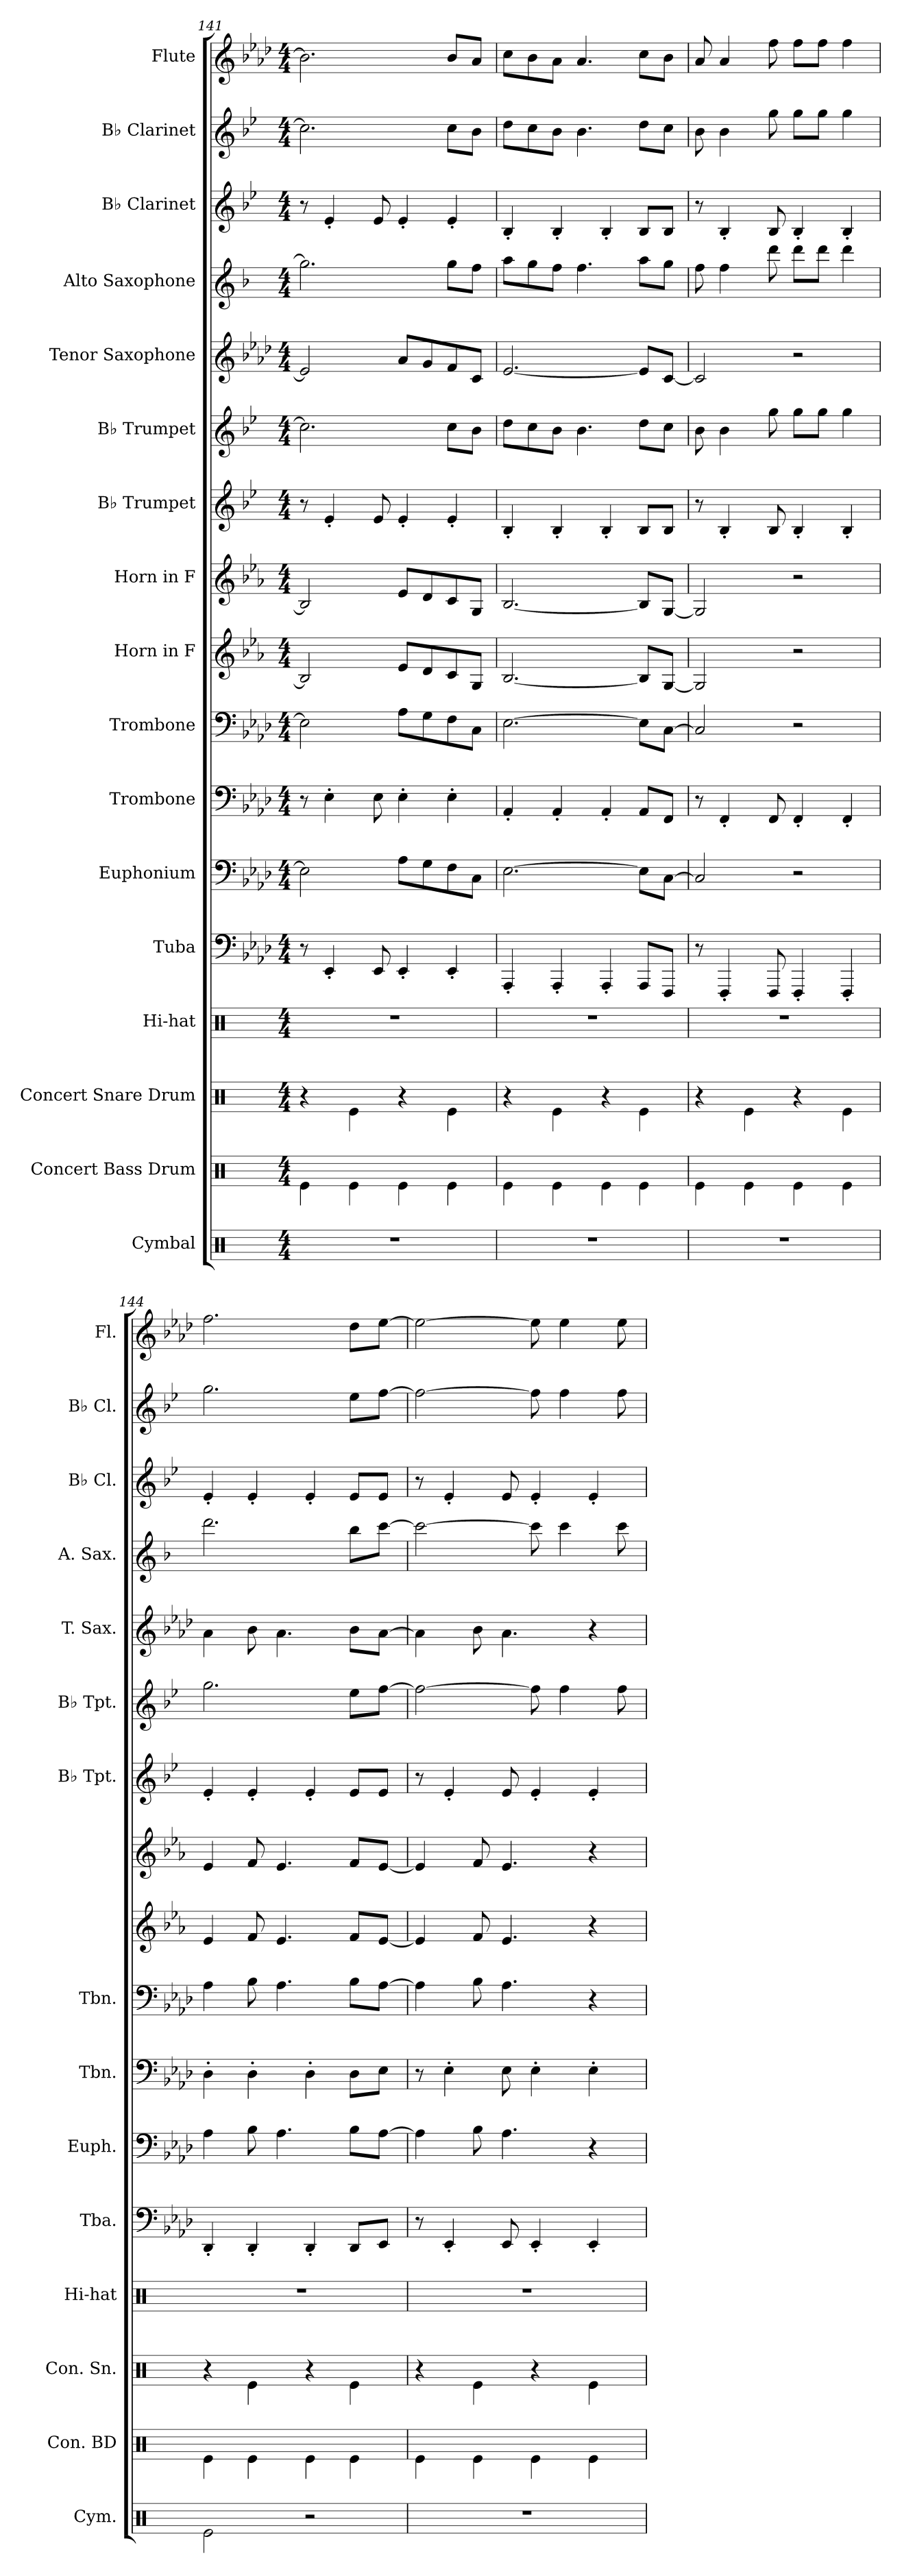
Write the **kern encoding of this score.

**kern	**kern	**kern	**kern	**kern	**kern	**kern	**kern	**kern	**kern	**kern	**kern	**kern	**kern	**kern	**kern	**kern
*part17	*part16	*part15	*part14	*part13	*part12	*part11	*part10	*part9	*part8	*part7	*part6	*part5	*part4	*part3	*part2	*part1
*staff17	*staff16	*staff15	*staff14	*staff13	*staff12	*staff11	*staff10	*staff9	*staff8	*staff7	*staff6	*staff5	*staff4	*staff3	*staff2	*staff1
*I"Cymbal	*I"Concert Bass Drum	*I"Concert Snare Drum	*I"Hi-hat	*I"Tuba	*I"Euphonium	*I"Trombone	*I"Trombone	*I"Horn in F	*I"Horn in F	*I"B♭ Trumpet	*I"B♭ Trumpet	*I"Tenor Saxophone	*I"Alto Saxophone	*I"B♭ Clarinet	*I"B♭ Clarinet	*I"Flute
*I'Cym.	*I'Con. BD	*I'Con. Sn.	*I'Hi-hat	*I'Tba.	*I'Euph.	*I'Tbn.	*I'Tbn.	*	*	*I'B♭ Tpt.	*I'B♭ Tpt.	*I'T. Sax.	*I'A. Sax.	*I'B♭ Cl.	*I'B♭ Cl.	*I'Fl.
*clefX	*clefX	*clefX	*clefX	*clefF4	*clefF4	*clefF4	*clefF4	*clefG2	*clefG2	*clefG2	*clefG2	*clefG2	*clefG2	*clefG2	*clefG2	*clefG2
*	*	*	*	*	*	*	*	*ITrd4c7	*ITrd4c7	*ITrd1c2	*ITrd1c2	*ITrd8c14	*ITrd5c9	*ITrd1c2	*ITrd1c2	*
*k[]	*k[]	*k[]	*k[]	*k[b-e-a-d-]	*k[b-e-a-d-]	*k[b-e-a-d-]	*k[b-e-a-d-]	*k[b-e-a-d-]	*k[b-e-a-d-]	*k[b-e-a-d-]	*k[b-e-a-d-]	*k[b-e-a-d-]	*k[b-e-a-d-]	*k[b-e-a-d-]	*k[b-e-a-d-]	*k[b-e-a-d-]
*M4/4	*M4/4	*M4/4	*M4/4	*M4/4	*M4/4	*M4/4	*M4/4	*M4/4	*M4/4	*M4/4	*M4/4	*M4/4	*M4/4	*M4/4	*M4/4	*M4/4
=141	=141	=141	=141	=141	=141	=141	=141	=141	=141	=141	=141	=141	=141	=141	=141	=141
1r	4Re\	4r	1r	8r	2E-\]	8r	2E-\]	2E-/]	2E-/]	8r	2.b-\]	2E-/]	2.b-\]	8r	2.b-\]	2.b-\]
.	.	.	.	4EE-'/	.	4E-'\	.	.	.	4d-'/	.	.	.	4d-'/	.	.
.	4Re\	4Re\	.	.	.	.	.	.	.	.	.	.	.	.	.	.
.	.	.	.	8EE-/	.	8E-\	.	.	.	8d-/	.	.	.	8d-/	.	.
.	4Re\	4r	.	4EE-'/	8A-\L	4E-'\	8A-\L	8A-/L	8A-/L	4d-'/	.	8A-/L	.	4d-'/	.	.
.	.	.	.	.	8G\	.	8G\	8G/	8G/	.	.	8G/	.	.	.	.
.	4Re\	4Re\	.	4EE-'/	8F\	4E-'\	8F\	8F/	8F/	4d-'/	8b-\L	8F/	8b-\L	4d-'/	8b-\L	8b-/L
.	.	.	.	.	8C\J	.	8C\J	8C/J	8C/J	.	8a-\J	8C/J	8a-\J	.	8a-\J	8a-/J
=142	=142	=142	=142	=142	=142	=142	=142	=142	=142	=142	=142	=142	=142	=142	=142	=142
1r	4Re\	4r	1r	4AAA-'/	[2.E-\	4AA-'/	[2.E-\	[2.E-/	[2.E-/	4A-'/	8cc\L	[2.E-/	8cc\L	4A-'/	8cc\L	8cc\L
.	.	.	.	.	.	.	.	.	.	.	8b-\	.	8b-\	.	8b-\	8b-\
.	4Re\	4Re\	.	4AAA-'/	.	4AA-'/	.	.	.	4A-'/	8a-\J	.	8a-\J	4A-'/	8a-\J	8a-\J
.	.	.	.	.	.	.	.	.	.	.	4.a-\	.	4.a-\	.	4.a-\	4.a-/
.	4Re\	4r	.	4AAA-'/	.	4AA-'/	.	.	.	4A-'/	.	.	.	4A-'/	.	.
.	4Re\	4Re\	.	8AAA-/L	8E-\L]	8AA-/L	8E-\L]	8E-/L]	8E-/L]	8A-/L	8cc\L	8E-/L]	8cc\L	8A-/L	8cc\L	8cc\L
.	.	.	.	8FFF/J	[8C\J	8FF/J	[8C\J	[8C/J	[8C/J	8A-/J	8b-\J	[8C/J	8b-\J	8A-/J	8b-\J	8b-\J
=143	=143	=143	=143	=143	=143	=143	=143	=143	=143	=143	=143	=143	=143	=143	=143	=143
1r	4Re\	4r	1r	8r	2C/]	8r	2C/]	2C/]	2C/]	8r	8a-\	2C/]	8a-\	8r	8a-\	8a-/
.	.	.	.	4FFF'/	.	4FF'/	.	.	.	4A-'/	4a-\	.	4a-\	4A-'/	4a-\	4a-/
.	4Re\	4Re\	.	.	.	.	.	.	.	.	.	.	.	.	.	.
.	.	.	.	8FFF/	.	8FF/	.	.	.	8A-/	8ff\	.	8ff\	8A-/	8ff\	8ff\
.	4Re\	4r	.	4FFF'/	2r	4FF'/	2r	2r	2r	4A-'/	8ff\L	2r	8ff\L	4A-'/	8ff\L	8ff\L
.	.	.	.	.	.	.	.	.	.	.	8ff\J	.	8ff\J	.	8ff\J	8ff\J
.	4Re\	4Re\	.	4FFF'/	.	4FF'/	.	.	.	4A-'/	4ff\	.	4ff\	4A-'/	4ff\	4ff\
=144	=144	=144	=144	=144	=144	=144	=144	=144	=144	=144	=144	=144	=144	=144	=144	=144
2Re\	4Re\	4r	1r	4DD-'/	4A-\	4D-'\	4A-\	4A-/	4A-/	4d-'/	2.ff\	4A-\	2.ff\	4d-'/	2.ff\	2.ff\
.	4Re\	4Re\	.	4DD-'/	8B-\	4D-'\	8B-\	8B-/	8B-/	4d-'/	.	8B-\	.	4d-'/	.	.
.	.	.	.	.	4.A-\	.	4.A-\	4.A-/	4.A-/	.	.	4.A-\	.	.	.	.
2r	4Re\	4r	.	4DD-'/	.	4D-'\	.	.	.	4d-'/	.	.	.	4d-'/	.	.
.	4Re\	4Re\	.	8DD-/L	8B-\L	8D-\L	8B-\L	8B-/L	8B-/L	8d-/L	8dd-\L	8B-\L	8dd-\L	8d-/L	8dd-\L	8dd-\L
.	.	.	.	8EE-/J	[8A-\J	8E-\J	[8A-\J	[8A-/J	[8A-/J	8d-/J	[8ee-\J	[8A-\J	[8ee-\J	8d-/J	[8ee-\J	[8ee-\J
=145	=145	=145	=145	=145	=145	=145	=145	=145	=145	=145	=145	=145	=145	=145	=145	=145
1r	4Re\	4r	1r	8r	4A-\]	8r	4A-\]	4A-/]	4A-/]	8r	2ee-\_	4A-\]	2ee-\_	8r	2ee-\_	2ee-\_
.	.	.	.	4EE-'/	.	4E-'\	.	.	.	4d-'/	.	.	.	4d-'/	.	.
.	4Re\	4Re\	.	.	8B-\	.	8B-\	8B-/	8B-/	.	.	8B-\	.	.	.	.
.	.	.	.	8EE-/	4.A-\	8E-\	4.A-\	4.A-/	4.A-/	8d-/	.	4.A-\	.	8d-/	.	.
.	4Re\	4r	.	4EE-'/	.	4E-'\	.	.	.	4d-'/	8ee-\]	.	8ee-\]	4d-'/	8ee-\]	8ee-\]
.	.	.	.	.	.	.	.	.	.	.	4ee-\	.	4ee-\	.	4ee-\	4ee-\
.	4Re\	4Re\	.	4EE-'/	4r	4E-'\	4r	4r	4r	4d-'/	.	4r	.	4d-'/	.	.
.	.	.	.	.	.	.	.	.	.	.	8ee-\	.	8ee-\	.	8ee-\	8ee-\
=	=	=	=	=	=	=	=	=	=	=	=	=	=	=	=	=
*-	*-	*-	*-	*-	*-	*-	*-	*-	*-	*-	*-	*-	*-	*-	*-	*-
